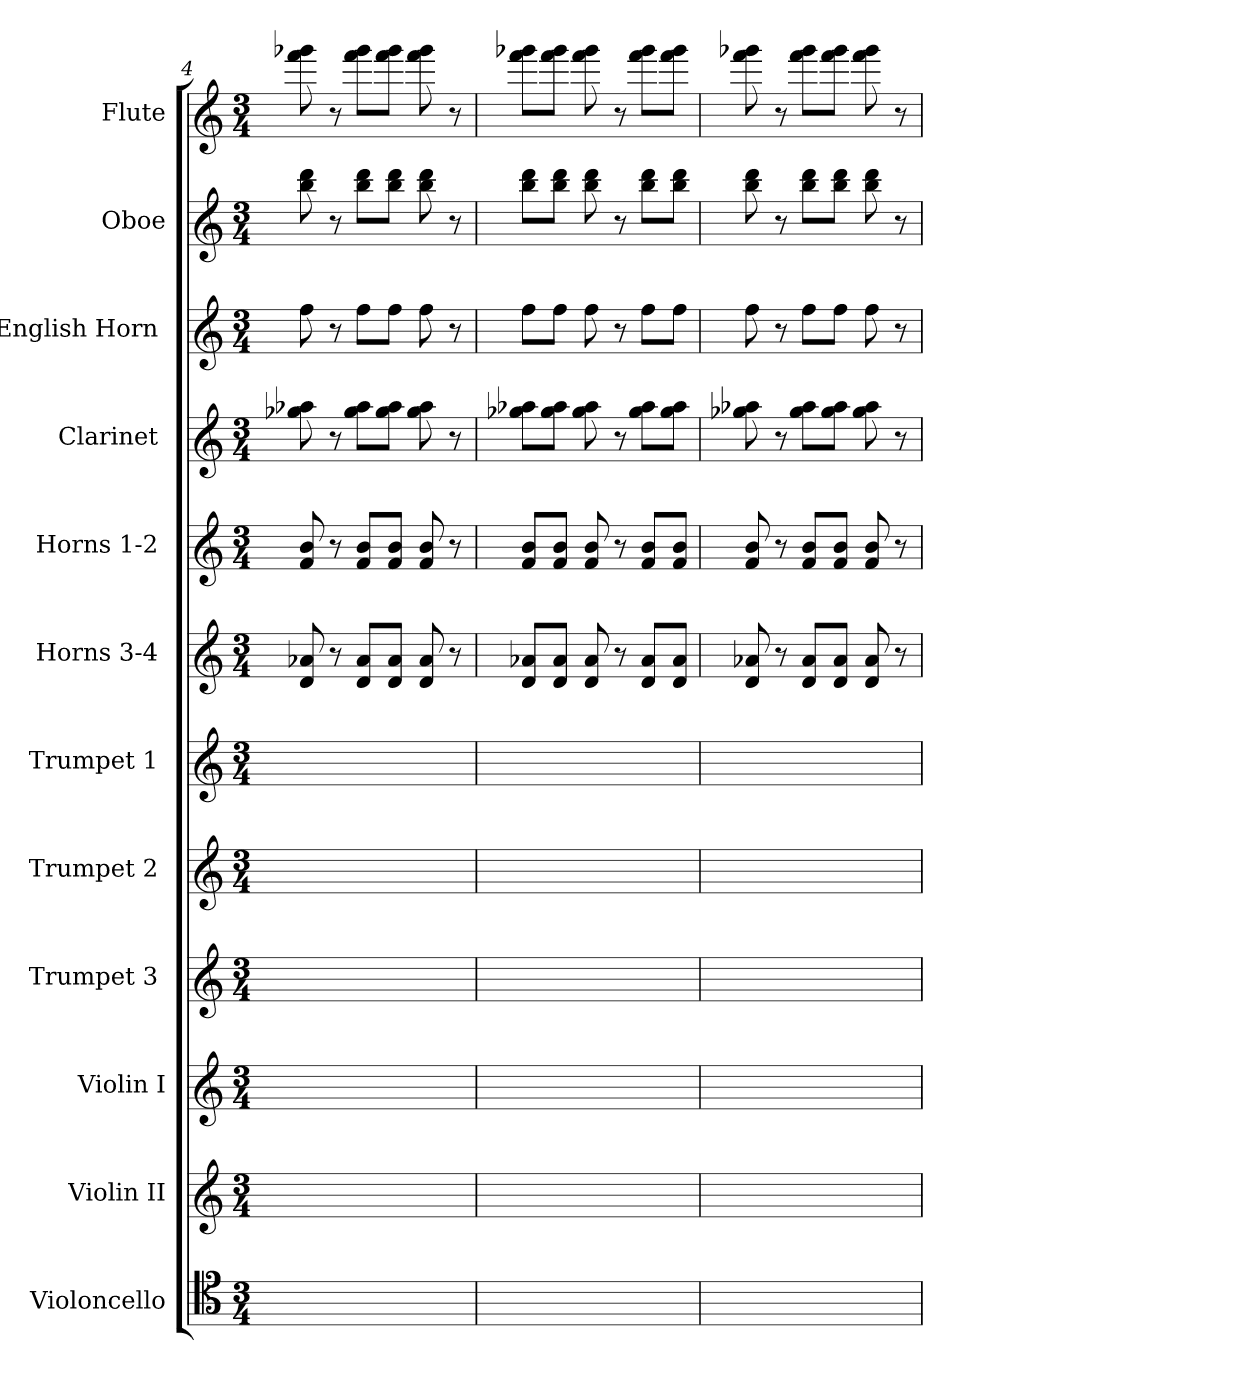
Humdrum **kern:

**kern	**kern	**kern	**kern	**kern	**kern	**kern	**kern	**kern	**kern	**kern	**kern
*part12	*part11	*part10	*part9	*part8	*part7	*part6	*part5	*part4	*part3	*part2	*part1
*staff12	*staff11	*staff10	*staff9	*staff8	*staff7	*staff6	*staff5	*staff4	*staff3	*staff2	*staff1
*I"Violoncello	*I"Violin II	*I"Violin I	*I"Trumpet 3 [C]	*I"Trumpet 2 [C]	*I"Trumpet 1 [C]	*I"Horns 3-4 [C]	*I"Horns 1-2 [C]	*I"Clarinet [C]	*I"English Horn [C]	*I"Oboe	*I"Flute
*I'Vc.	*I'Vln. II	*I'Vln. I	*I'Tpt.	*I'Tpt.	*I'Tpt.	*I'Hn.	*I'Hn.	*I'Cl.	*I'E.H.	*I'Ob.	*I'Fl.
*clefC4	*clefG2	*clefG2	*clefG2	*clefG2	*clefG2	*clefG2	*clefG2	*clefG2	*clefG2	*clefG2	*clefG2
*k[]	*k[]	*k[]	*k[]	*k[]	*k[]	*k[]	*k[]	*k[]	*k[]	*k[]	*k[]
*M3/4	*M3/4	*M3/4	*M3/4	*M3/4	*M3/4	*M3/4	*M3/4	*M3/4	*M3/4	*M3/4	*M3/4
=4	=4	=4	=4	=4	=4	=4	=4	=4	=4	=4	=4
8ryy	4ryy	4ryy	4ryy	4ryy	4ryy	8d 8a-X	8f 8b	8gg-X 8aa-X	8ff	8bb 8ddd	8fff 8ggg-X
8ryy	.	.	.	.	.	8r	8r	8r	8r	8r	8r
4ryy	8ryy	2ryy	8ryy	8ryy	8ryy	8d/ 8a-/L	8f/ 8b/L	8gg-\ 8aa-\L	8ff\L	8bb\ 8ddd\L	8fff\ 8ggg-\L
.	8ryy	.	8ryy	8ryy	8ryy	8d/ 8a-/J	8f/ 8b/J	8gg-\ 8aa-\J	8ff\J	8bb\ 8ddd\J	8fff\ 8ggg-\J
4ryy	4ryy	.	4ryy	4ryy	4ryy	8d 8a-	8f 8b	8gg- 8aa-	8ff	8bb 8ddd	8fff 8ggg-
.	.	.	.	.	.	8r	8r	8r	8r	8r	8r
=5	=5	=5	=5	=5	=5	=5	=5	=5	=5	=5	=5
8ryy	4%3ryy	2ryy	8ryy	8ryy	8ryy	8d/ 8a-X/L	8f/ 8b/L	8gg-X\ 8aa-X\L	8ff\L	8bb\ 8ddd\L	8fff\ 8ggg-X\L
8ryy	.	.	8ryy	8ryy	8ryy	8d/ 8a-/J	8f/ 8b/J	8gg-\ 8aa-\J	8ff\J	8bb\ 8ddd\J	8fff\ 8ggg-\J
4ryy	.	.	4ryy	4ryy	4ryy	8d 8a-	8f 8b	8gg- 8aa-	8ff	8bb 8ddd	8fff 8ggg-
.	.	.	.	.	.	8r	8r	8r	8r	8r	8r
4ryy	.	4ryy	8ryy	8ryy	8ryy	8d/ 8a-/L	8f/ 8b/L	8gg-\ 8aa-\L	8ff\L	8bb\ 8ddd\L	8fff\ 8ggg-\L
.	.	.	8ryy	8ryy	8ryy	8d/ 8a-/J	8f/ 8b/J	8gg-\ 8aa-\J	8ff\J	8bb\ 8ddd\J	8fff\ 8ggg-\J
=6	=6	=6	=6	=6	=6	=6	=6	=6	=6	=6	=6
2ryy	4%3ryy	8ryy	4ryy	4ryy	4ryy	8d 8a-X	8f 8b	8gg-X 8aa-X	8ff	8bb 8ddd	8fff 8ggg-X
.	.	8ryy	.	.	.	8r	8r	8r	8r	8r	8r
.	.	4ryy	8ryy	8ryy	8ryy	8d/ 8a-/L	8f/ 8b/L	8gg-\ 8aa-\L	8ff\L	8bb\ 8ddd\L	8fff\ 8ggg-\L
.	.	.	8ryy	8ryy	8ryy	8d/ 8a-/J	8f/ 8b/J	8gg-\ 8aa-\J	8ff\J	8bb\ 8ddd\J	8fff\ 8ggg-\J
4ryy	.	4ryy	4ryy	4ryy	4ryy	8d 8a-	8f 8b	8gg- 8aa-	8ff	8bb 8ddd	8fff 8ggg-
.	.	.	.	.	.	8r	8r	8r	8r	8r	8r
=	=	=	=	=	=	=	=	=	=	=	=
*-	*-	*-	*-	*-	*-	*-	*-	*-	*-	*-	*-
